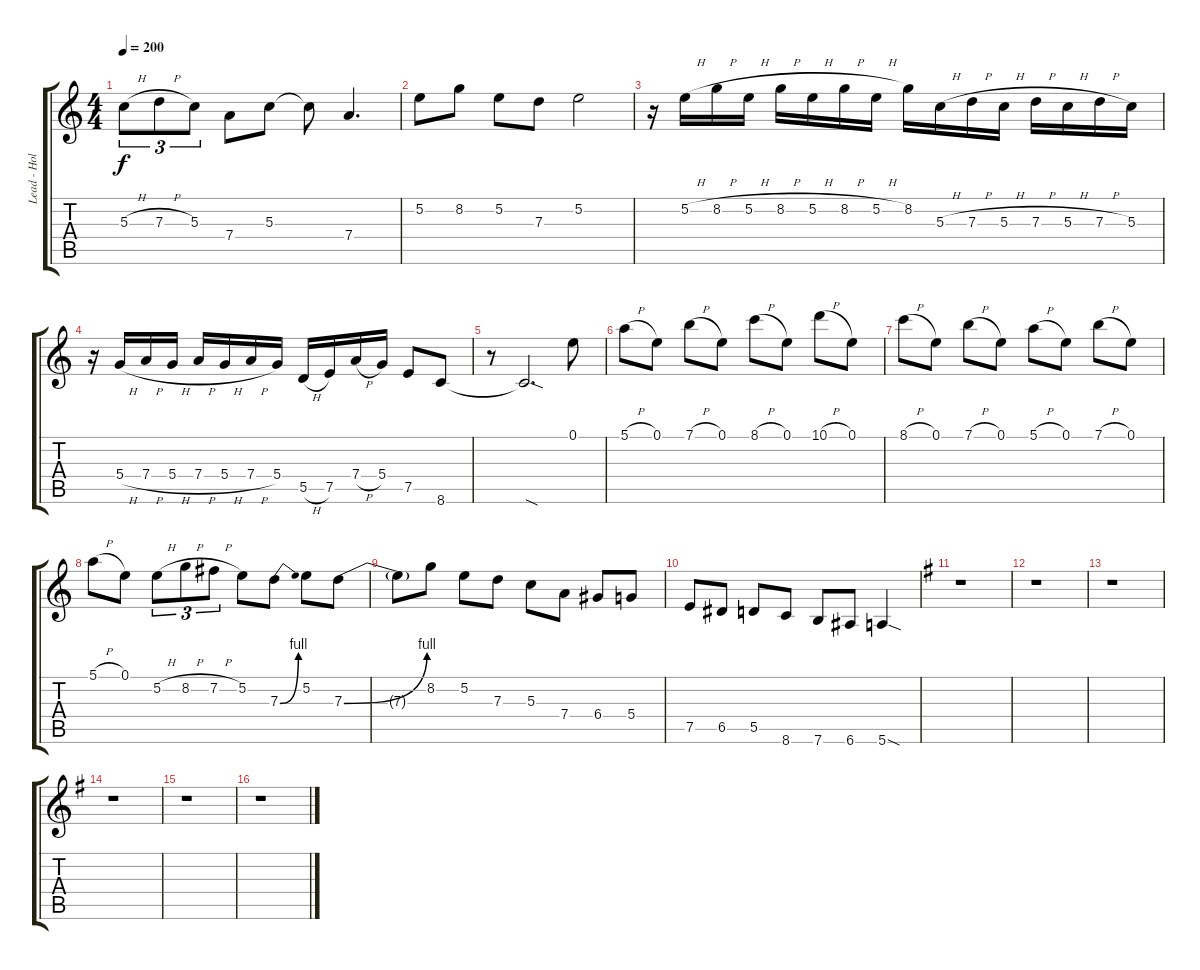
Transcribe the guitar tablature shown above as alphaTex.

\track ("Lead - Holstinin" "Lead - Hol") {instrument distortionguitar}
\staff {score tabs}
\tuning (E4 B3 G3 D3 A2 E2) {hide}
\ts (4 4)
\tempo 200
\clef g2
\ks c
5.3{h}.8{tu (3 2) dy f} 7.3{h}.8{tu (3 2)} 5.3.8{tu (3 2)} 7.4.8 5.3.8 5.3{t}.8 7.4.4{d} |
5.2.8 8.2.8 5.2.8 7.3.8 5.2.2 |
r.16 5.2{h}.16 8.2{h}.16 5.2{h}.16 8.2{h}.16 5.2{h}.16 8.2{h}.16 5.2{h}.16 8.2.16 5.3{h}.16 7.3{h}.16 5.3{h}.16 7.3{h}.16 5.3{h}.16 7.3{h}.16 5.3.16 |
r.16 5.4{h}.16 7.4{h}.16 5.4{h}.16 7.4{h}.16 5.4{h}.16 7.4{h}.16 5.4.16 5.5{h}.16 7.5.16 7.4{h}.16 5.4.16 7.5.8 8.6.8 |
r.8 8.6{sod t}.2{d} 0.1.8 |
5.1{h}.8 0.1.8 7.1{h}.8 0.1.8 8.1{h}.8 0.1.8 10.1{h}.8 0.1.8 |
8.1{h}.8 0.1.8 7.1{h}.8 0.1.8 5.1{h}.8 0.1.8 7.1{h}.8 0.1.8 |
5.1{h}.8 0.1.8 5.2{h}.8{tu (3 2)} 8.2{h}.8{tu (3 2)} 7.2{h}.8{tu (3 2)} 5.2.8 7.3{be (bend 0 0 60 4)}.8 5.2.8 7.3{be (bend 0 0 60 4)}.8 |
7.3{t}.8 8.2.8 5.2.8 7.3.8 5.3.8 7.4.8 6.4.8 5.4.8 |
7.5.8 6.5.8 5.5.8 8.6.8 7.6.8 6.6.8 5.6{sod}.4 |
\ks g
r.1 |
r.1 |
r.1 |
r.1 |
r.1 |
r.1
